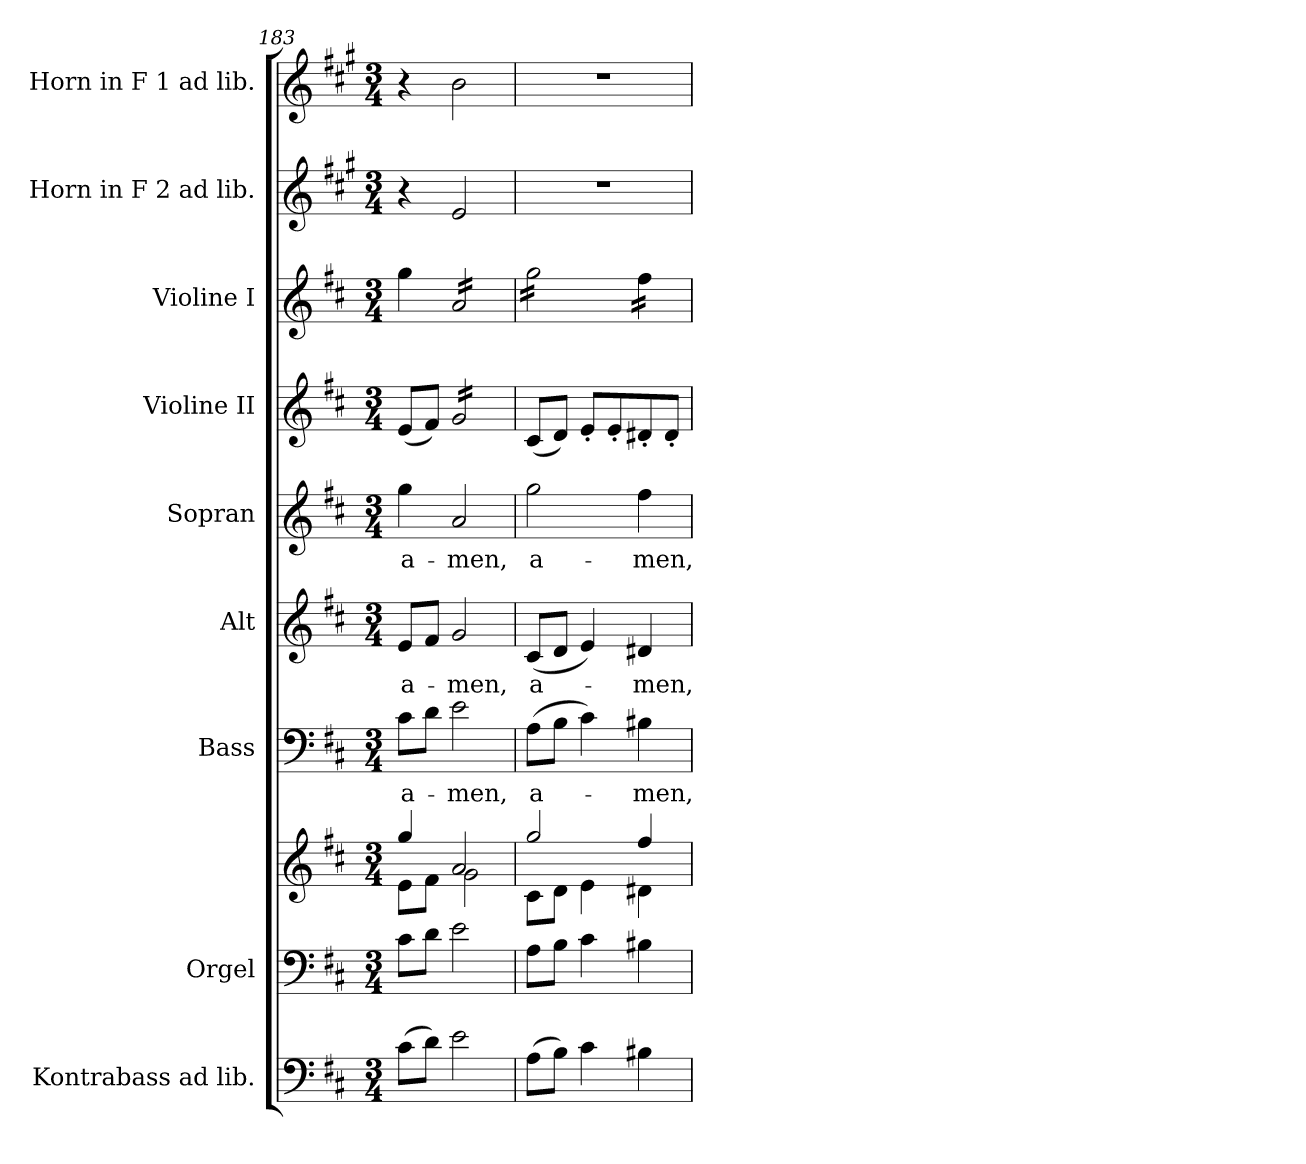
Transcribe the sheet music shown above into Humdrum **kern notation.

**kern	**kern	**kern	**kern	**text	**kern	**text	**kern	**text	**kern	**kern	**kern	**kern
*part9	*part8	*part8	*part7	*part7	*part6	*part6	*part5	*part5	*part4	*part3	*part2	*part1
*staff10	*staff9	*staff8	*staff7	*staff7	*staff6	*staff6	*staff5	*staff5	*staff4	*staff3	*staff2	*staff1
*I"Kontrabass ad lib.	*I"Orgel	*	*I"Bass	*	*I"Alt	*	*I"Sopran	*	*I"Violine II	*I"Violine I	*I"Horn in F 2 ad lib.	*I"Horn in F 1 ad lib.
*I'Kb.	*I'Org.	*	*I'B.	*	*I'A.	*	*I'S.	*	*I'Vl. II	*I'Vl. I	*	*
*clefF4	*clefF4	*clefG2	*clefF4	*	*clefG2	*	*clefG2	*	*clefG2	*clefG2	*clefG2	*clefG2
*ITrd7c12	*	*	*	*	*	*	*	*	*	*	*ITrd4c7	*ITrd4c7
*k[f#c#]	*k[f#c#]	*k[f#c#]	*k[f#c#]	*	*k[f#c#]	*	*k[f#c#]	*	*k[f#c#]	*k[f#c#]	*k[f#c#]	*k[f#c#]
*D:	*D:	*D:	*D:	*	*D:	*	*D:	*	*D:	*D:	*D:	*D:
*M3/4	*M3/4	*M3/4	*M3/4	*	*M3/4	*	*M3/4	*	*M3/4	*M3/4	*M3/4	*M3/4
=183	=183	=183	=183	=183	=183	=183	=183	=183	=183	=183	=183	=183
*	*	*^	*	*	*	*	*	*	*	*	*	*
!	!	!	!	!	!LO:LY:b	!	!LO:LY:b	!	!LO:LY:b	!	!	!	!
(>8C#\L	8c#\L	4gg/	8e\L	8c#\L	a-	8e/L	a-	4gg\	a-	(<8e/L	4gg\	4r	4r
8D\J)	8d\J	.	8f#\J	8d\J	.	8f#/J	.	.	.	8f#/J)	.	.	.
!	!	!	!	!	!LO:LY:b	!	!LO:LY:b	!	!LO:LY:b	!	!	!	!
*	*	*	*	*	*	*	*	*	*	*tremolo	*	*	*
*	*	*	*	*	*	*	*	*	*	*	*tremolo	*	*
2E\	2e\	2a/	2g\	2e\	-men,	2g/	-men,	2a/	-men,	16g/LL	16a/LL	2A/	2e\
.	.	.	.	.	.	.	.	.	.	16g/	16a/	.	.
.	.	.	.	.	.	.	.	.	.	16g/	16a/	.	.
.	.	.	.	.	.	.	.	.	.	16g/	16a/	.	.
.	.	.	.	.	.	.	.	.	.	16g/	16a/	.	.
.	.	.	.	.	.	.	.	.	.	16g/	16a/	.	.
.	.	.	.	.	.	.	.	.	.	16g/	16a/	.	.
.	.	.	.	.	.	.	.	.	.	16g/JJ	16a/JJ	.	.
*	*	*	*	*	*	*	*	*	*	*Xtremolo	*	*	*
=184	=184	=184	=184	=184	=184	=184	=184	=184	=184	=184	=184	=184	=184
!	!	!	!	!	!LO:LY:b	!	!LO:LY:b	!	!LO:LY:b	!	!	!	!
(>8AA\L	8A\L	2gg/	8c#\L	(>8A\L	a-	(<8c#/L	a-	2gg\	a-	(<8c#/L	16gg\LL	2.r	2.r
.	.	.	.	.	.	.	.	.	.	.	16gg\	.	.
8BB\J)	8B\J	.	8d\J	8B\J	.	8d/J	.	.	.	8d/J)	16gg\	.	.
.	.	.	.	.	.	.	.	.	.	.	16gg\	.	.
4C#\	4c#\	.	4e\	4c#\)	.	4e/)	.	.	.	8e'</L	16gg\	.	.
.	.	.	.	.	.	.	.	.	.	.	16gg\	.	.
.	.	.	.	.	.	.	.	.	.	8e'</	16gg\	.	.
.	.	.	.	.	.	.	.	.	.	.	16gg\JJ	.	.
!	!	!	!	!	!LO:LY:b	!	!LO:LY:b	!	!LO:LY:b	!	!	!	!
4BB#X\	4B#X\	4ff#/	4d#X\	4B#X\	-men,	4d#X/	-men,	4ff#\	-men,	8d#X'</	16ff#\LL	.	.
.	.	.	.	.	.	.	.	.	.	.	16ff#\	.	.
.	.	.	.	.	.	.	.	.	.	8d#'</J	16ff#\	.	.
.	.	.	.	.	.	.	.	.	.	.	16ff#\JJ	.	.
*	*	*	*	*	*	*	*	*	*	*	*Xtremolo	*	*
*	*	*v	*v	*	*	*	*	*	*	*	*	*	*
=	=	=	=	=	=	=	=	=	=	=	=	=
*-	*-	*-	*-	*-	*-	*-	*-	*-	*-	*-	*-	*-
